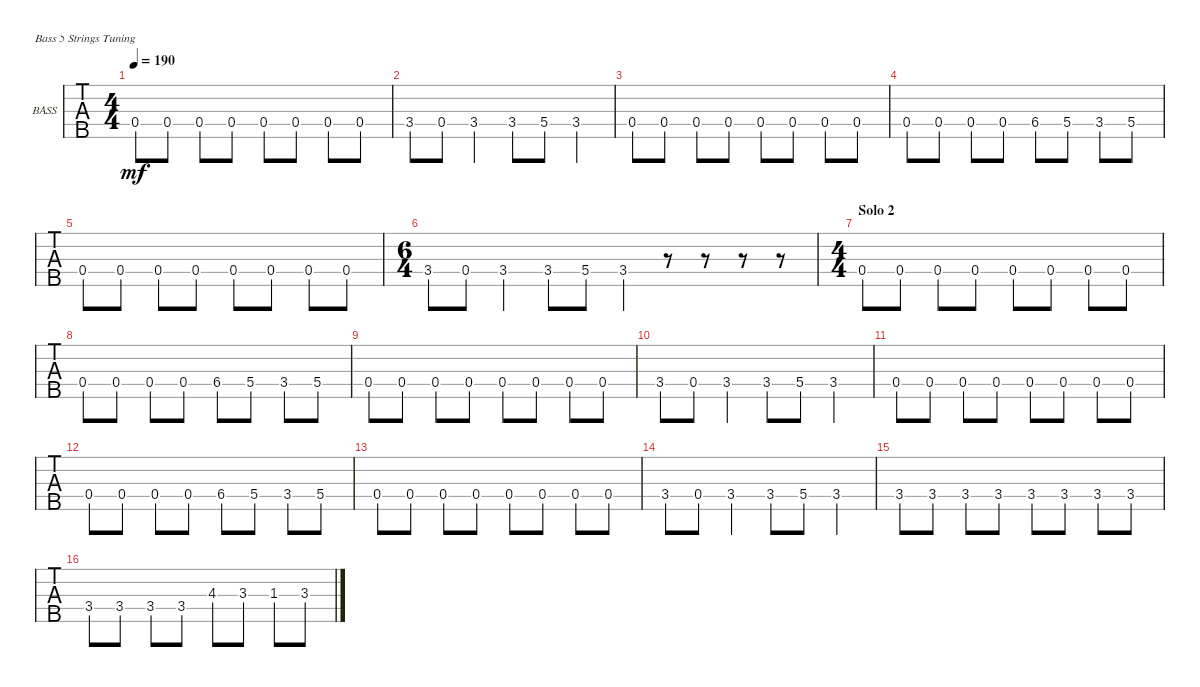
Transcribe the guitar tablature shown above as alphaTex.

\defaultSystemsLayout 4
\bracketExtendMode groupsimilarinstruments
\firstSystemTrackNameOrientation horizontal
\otherSystemsTrackNameOrientation horizontal
\track ("Bass" "BASS") {instrument electricbassfinger}
\staff {tabs}
\tuning (G2 D2 A1 E1 B0)
\ts (4 4)
\tempo 190
\clef f4
\ks c
0.4.8{dy mf} 0.4.8 0.4.8 0.4.8 0.4.8 0.4.8 0.4.8 0.4.8 |
3.4.8 0.4.8 3.4.4 3.4.8 5.4.8 3.4.4 |
0.4.8 0.4.8 0.4.8 0.4.8 0.4.8 0.4.8 0.4.8 0.4.8 |
0.4.8 0.4.8 0.4.8 0.4.8 6.4.8 5.4.8 3.4.8 5.4.8 |
0.4.8 0.4.8 0.4.8 0.4.8 0.4.8 0.4.8 0.4.8 0.4.8 |
\ts (6 4)
3.4.8 0.4.8 3.4.4 3.4.8 5.4.8 3.4.4 r.8 r.8 r.8 r.8 |
\ts (4 4)
\section ("" "Solo 2")
0.4.8 0.4.8 0.4.8 0.4.8 0.4.8 0.4.8 0.4.8 0.4.8 |
0.4.8 0.4.8 0.4.8 0.4.8 6.4.8 5.4.8 3.4.8 5.4.8 |
0.4.8 0.4.8 0.4.8 0.4.8 0.4.8 0.4.8 0.4.8 0.4.8 |
3.4.8 0.4.8 3.4.4 3.4.8 5.4.8 3.4.4 |
0.4.8 0.4.8 0.4.8 0.4.8 0.4.8 0.4.8 0.4.8 0.4.8 |
0.4.8 0.4.8 0.4.8 0.4.8 6.4.8 5.4.8 3.4.8 5.4.8 |
0.4.8 0.4.8 0.4.8 0.4.8 0.4.8 0.4.8 0.4.8 0.4.8 |
3.4.8 0.4.8 3.4.4 3.4.8 5.4.8 3.4.4 |
3.4.8 3.4.8 3.4.8 3.4.8 3.4.8 3.4.8 3.4.8 3.4.8 |
3.4.8 3.4.8 3.4.8 3.4.8 4.3.8 3.3.8 1.3.8 3.3.8
